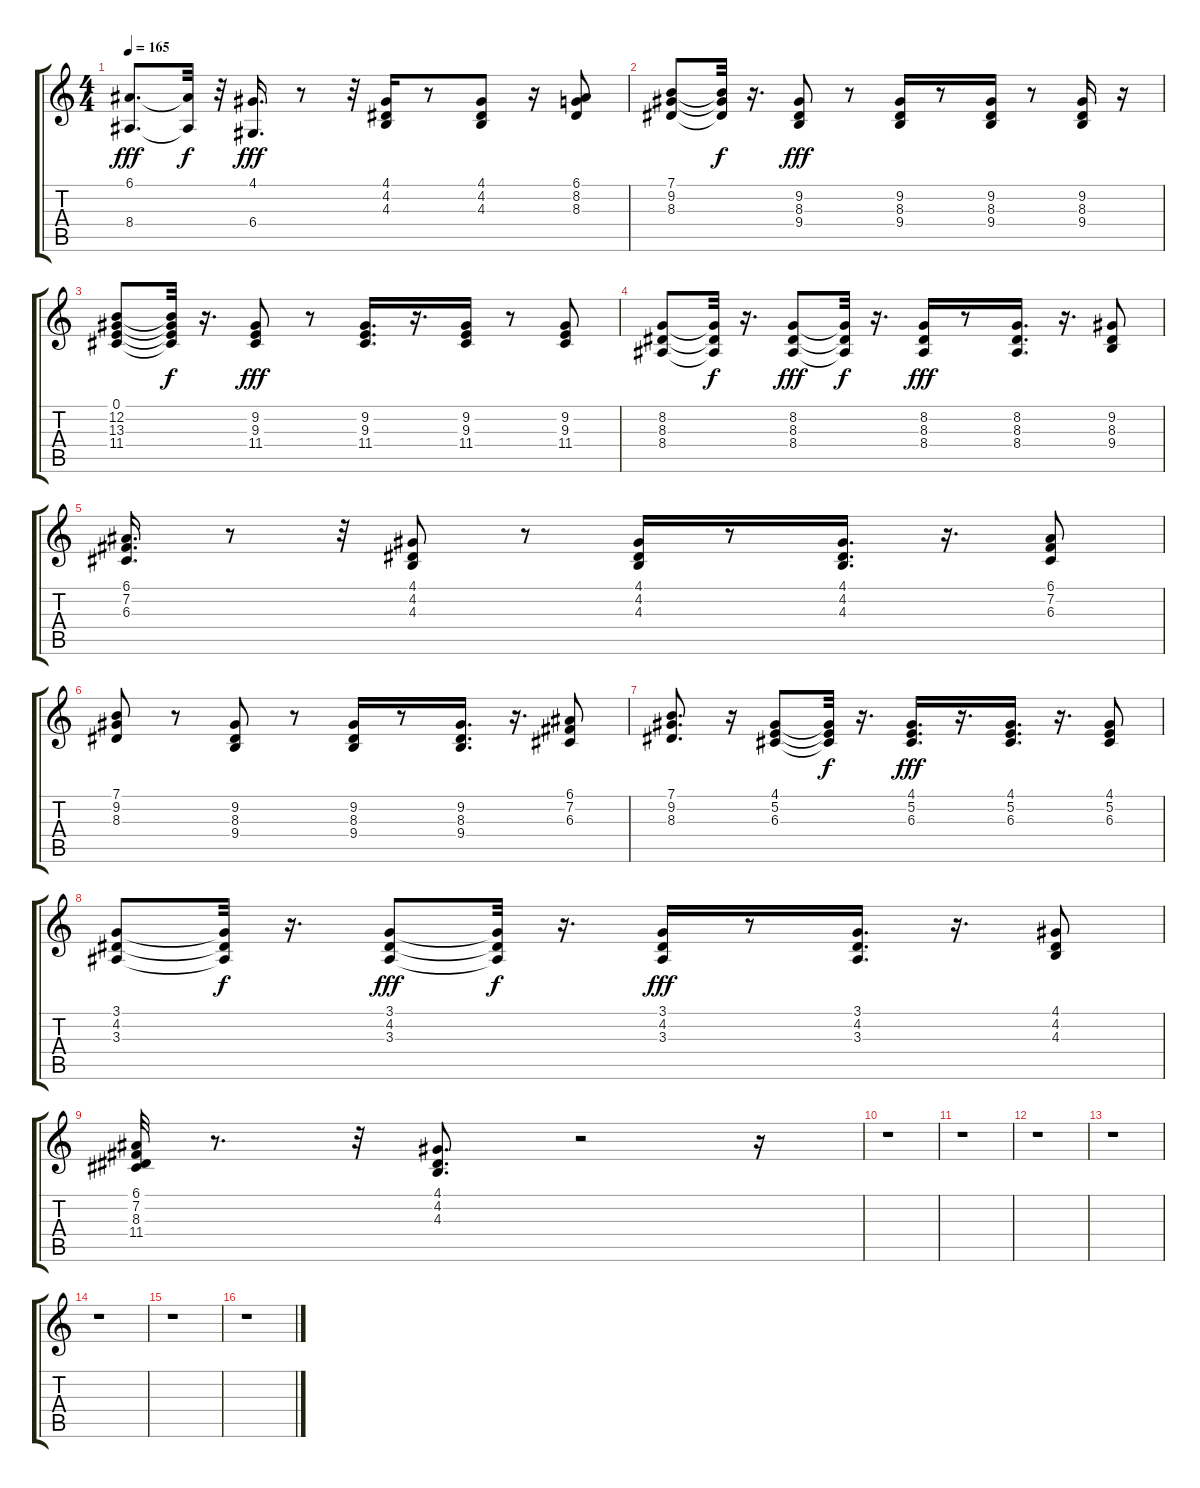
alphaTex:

\track (" " " ") {instrument choiraahs}
\staff {score tabs}
\tuning (E4 B3 G3 D3 A2 E2) {hide}
\ts (4 4)
\tempo 165
\clef g2
\ks c
(6.1 8.4).8{d dy fff} (6.1{t} 8.4{t}).32{dy f} r.32 (4.1 6.4).16{d dy fff} r.8 r.32 (4.1 4.2 4.3).16 r.8 (4.1 4.2 4.3).8 r.16 (6.1 8.2 8.3).8 |
(7.1 9.2 8.3).8 (7.1{t} 9.2{t} 8.3{t}).32{dy f} r.16{d} (9.2 8.3 9.4).8{dy fff} r.8 (9.2 8.3 9.4).16 r.8 (9.2 8.3 9.4).16 r.8 (9.2 8.3 9.4).16 r.16 |
(0.1 12.2 13.3 11.4).8 (0.1{t} 12.2{t} 13.3{t} 11.4{t}).32{dy f} r.16{d} (9.2 9.3 11.4).8{dy fff} r.8 (9.2 9.3 11.4).16{d} r.16{d} (9.2 9.3 11.4).16 r.8 (9.2 9.3 11.4).8 |
(8.2 8.3 8.4).8 (8.2{t} 8.3{t} 8.4{t}).32{dy f} r.16{d} (8.2 8.3 8.4).8{dy fff} (8.2{t} 8.3{t} 8.4{t}).32{dy f} r.16{d} (8.2 8.3 8.4).16{dy fff} r.8 (8.2 8.3 8.4).16{d} r.16{d} (9.2 8.3 9.4).8 |
(6.1 7.2 6.3).16{d} r.8 r.32 (4.1 4.2 4.3).8 r.8 (4.1 4.2 4.3).16 r.8 (4.1 4.2 4.3).16{d} r.16{d} (6.1 7.2 6.3).8 |
(7.1 9.2 8.3).8 r.8 (9.2 8.3 9.4).8 r.8 (9.2 8.3 9.4).16 r.8 (9.2 8.3 9.4).16{d} r.16{d} (6.1 7.2 6.3).8 |
(7.1 9.2 8.3).8{d} r.16 (4.1 5.2 6.3).8 (4.1{t} 5.2{t} 6.3{t}).32{dy f} r.16{d} (4.1 5.2 6.3).16{d dy fff} r.16{d} (4.1 5.2 6.3).16{d} r.16{d} (4.1 5.2 6.3).8 |
(3.1 4.2 3.3).8 (3.1{t} 4.2{t} 3.3{t}).32{dy f} r.16{d} (3.1 4.2 3.3).8{dy fff} (3.1{t} 4.2{t} 3.3{t}).32{dy f} r.16{d} (3.1 4.2 3.3).16{dy fff} r.8 (3.1 4.2 3.3).16{d} r.16{d} (4.1 4.2 4.3).8 |
(6.1 7.2 8.3 11.4).32 r.8{d} r.32 (4.1 4.2 4.3).8{d} r.2 r.16 |
r.1 |
r.1 |
r.1 |
r.1 |
r.1 |
r.1 |
r.1
